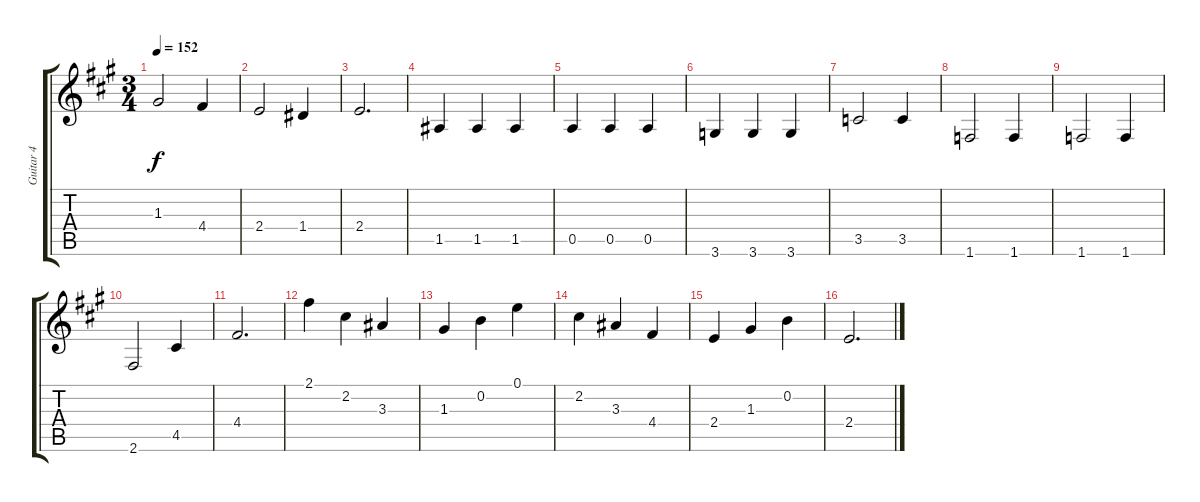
\track ("Guitar 4" "Guitar 4") {instrument acousticguitarnylon}
\staff {score tabs}
\tuning (E4 B3 G3 D3 A2 E2) {hide}
\ts (3 4)
\tempo 152
\clef g2
\ks a
1.3.2{dy f} 4.4.4 |
2.4.2 1.4.4 |
2.4.2{d} |
1.5.4 1.5.4 1.5.4 |
0.5.4 0.5.4 0.5.4 |
3.6.4 3.6.4 3.6.4 |
3.5.2 3.5.4 |
1.6.2 1.6.4 |
1.6.2 1.6.4 |
2.6.2 4.5.4 |
4.4.2{d} |
2.1.4 2.2.4 3.3.4 |
1.3.4 0.2.4 0.1.4 |
2.2.4 3.3.4 4.4.4 |
2.4.4 1.3.4 0.2.4 |
2.4.2{d}
